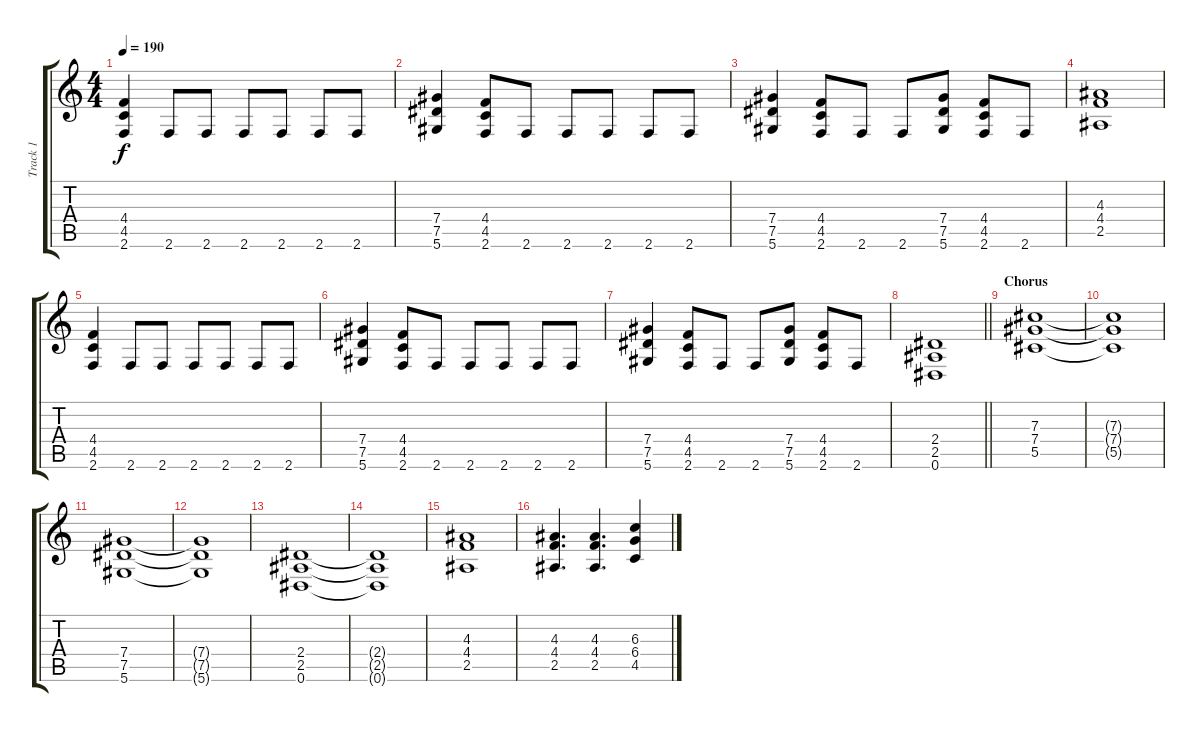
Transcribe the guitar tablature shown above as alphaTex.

\track ("Track 1" "Track 1") {instrument distortionguitar}
\staff {score tabs}
\tuning (Eb4 Bb3 Gb3 Db3 Ab2 Eb2) {hide}
\ts (4 4)
\tempo 190
\clef g2
\ks c
(4.4 4.5 2.6).4{dy f} 2.6.8 2.6.8 2.6.8 2.6.8 2.6.8 2.6.8 |
(7.4 7.5 5.6).4 (4.4 4.5 2.6).8 2.6.8 2.6.8 2.6.8 2.6.8 2.6.8 |
(7.4 7.5 5.6).4 (4.4 4.5 2.6).8 2.6.8 2.6.8 (7.4 7.5 5.6).8 (4.4 4.5 2.6).8 2.6.8 |
(4.3 4.4 2.5).1 |
(4.4 4.5 2.6).4 2.6.8 2.6.8 2.6.8 2.6.8 2.6.8 2.6.8 |
(7.4 7.5 5.6).4 (4.4 4.5 2.6).8 2.6.8 2.6.8 2.6.8 2.6.8 2.6.8 |
(7.4 7.5 5.6).4 (4.4 4.5 2.6).8 2.6.8 2.6.8 (7.4 7.5 5.6).8 (4.4 4.5 2.6).8 2.6.8 |
\barLineRight lightlight
(2.4 2.5 0.6).1 |
\section ("" "Chorus")
(7.3 7.4 5.5).1 |
(7.3{t} 7.4{t} 5.5{t}).1 |
(7.4 7.5 5.6).1 |
(7.4{t} 7.5{t} 5.6{t}).1 |
(2.4 2.5 0.6).1 |
(2.4{t} 2.5{t} 0.6{t}).1 |
(4.3 4.4 2.5).1 |
(4.3 4.4 2.5).4{d} (4.3 4.4 2.5).4{d} (6.3 6.4 4.5).4
